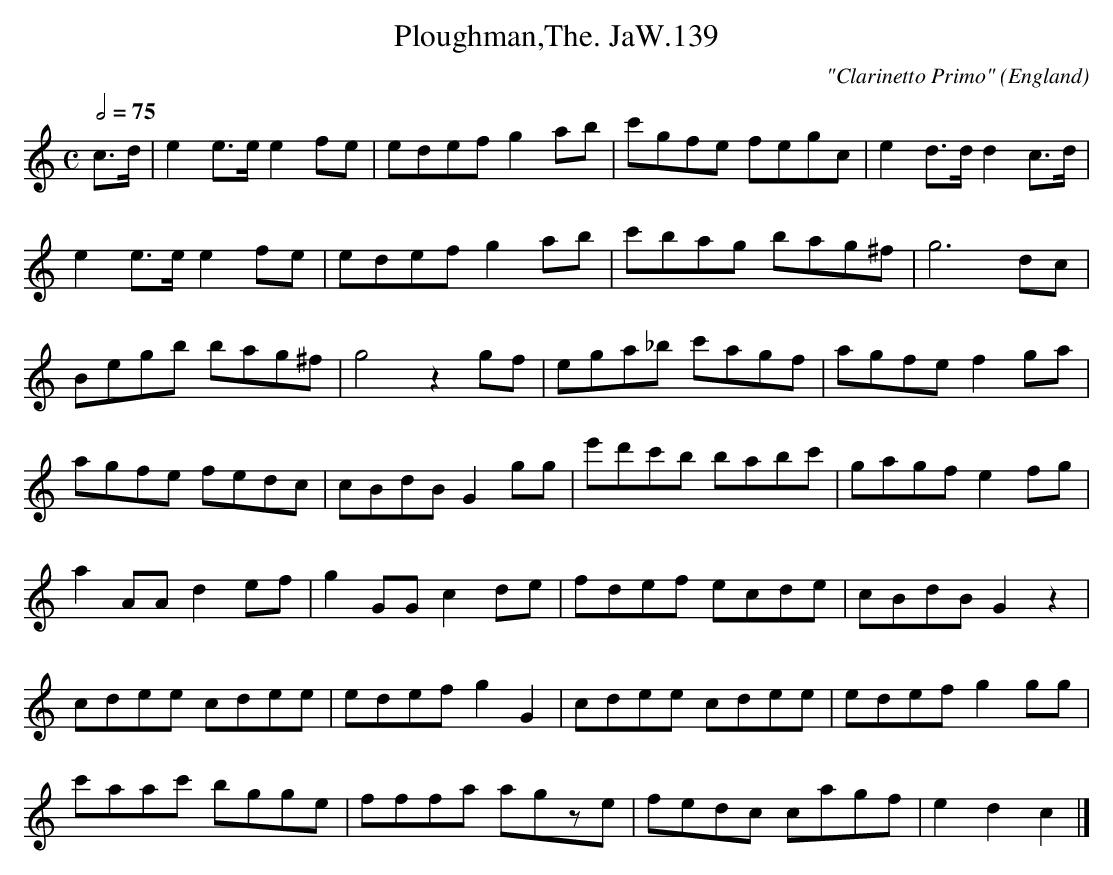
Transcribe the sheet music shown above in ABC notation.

X:1
T:Ploughman,The. JaW.139
C:"Clarinetto Primo"
L:1/8
M:C
O:England
Q:1/2=75
K:C
c>d|e2e>ee2fe|edefg2ab|c'gfe fegc|e2d>dd2c>d|!
e2e>ee2fe|edefg2ab|c'bag bag^f|g6dc|!
Begb bag^f|g4z2gf|ega_b c'agf|agfef2ga|!
agfe fedc|cBdBG2gg|e'd'c'b babc'|gagfe2fg|!
a2AAd2ef|g2GGc2de|fdef ecde|cBdBG2z2|!
cdee cdee|edef g2G2|cdee cdee|edefg2gg|!
c'aac' bgge|fffa agze|fedc cagf|e2d2c2|]
